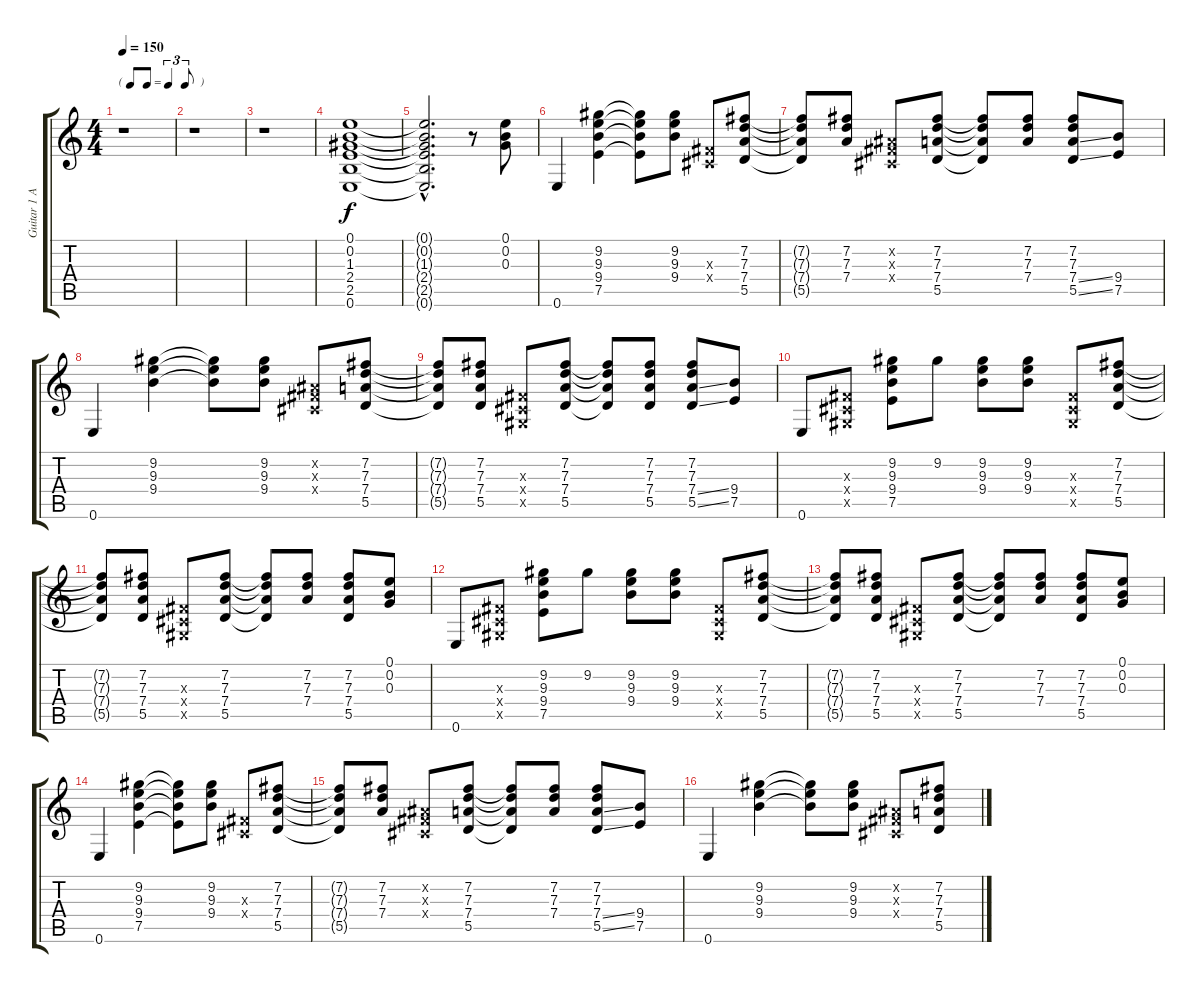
\track ("Guitar 1 Ac" "Guitar 1 A") {instrument acousticguitarsteel}
\staff {score tabs}
\tuning (E4 B3 G3 D3 A2 E2) {hide}
\ts (4 4)
\tf triplet8th
\tempo 150
\clef g2
\ks c
r.1{dy f} |
r.1 |
r.1 |
(0.1 0.2 1.3 2.4 2.5 0.6).1 |
(0.1{hac t} 0.2{hac t} 1.3{hac t} 2.4{hac t} 2.5{hac t} 0.6{hac t}).2{d} r.8 (0.1 0.2 0.3).8 |
0.6.4 (9.2 9.3 9.4 7.5).4 (9.2{t} 9.3{t} 9.4{t} 7.5{t}).8 (9.2 9.3 9.4).8 (-1.3{x} -1.4{x}).8 (7.2 7.3 7.4 5.5).8 |
(7.2{t} 7.3{t} 7.4{t} 5.5{t}).8 (7.2 7.3 7.4).8 (-1.2{x} -1.3{x} -1.4{x}).8 (7.2 7.3 7.4 5.5).8 (7.2{t} 7.3{t} 7.4{t} 5.5{t}).8 (7.2 7.3 7.4).8 (7.2 7.3 7.4{ss} 5.5{ss}).8 (9.4 7.5).8 |
0.6.4 (9.2 9.3 9.4).4 (9.2{t} 9.3{t} 9.4{t}).8 (9.2 9.3 9.4).8 (-1.2{x} -1.3{x} -1.4{x}).8 (7.2 7.3 7.4 5.5).8 |
(7.2{t} 7.3{t} 7.4{t} 5.5{t}).8 (7.2 7.3 7.4 5.5).8 (-1.3{x} -1.4{x} -1.5{x}).8 (7.2 7.3 7.4 5.5).8 (7.2{t} 7.3{t} 7.4{t} 5.5{t}).8 (7.2 7.3 7.4 5.5).8 (7.2 7.3 7.4{ss} 5.5{ss}).8 (9.4 7.5).8 |
0.6.8 (-1.3{x} -1.4{x} -1.5{x}).8 (9.2 9.3 9.4 7.5).8 9.2.8 (9.2 9.3 9.4).8 (9.2 9.3 9.4).8 (-1.3{x} -1.4{x} -1.5{x}).8 (7.2 7.3 7.4 5.5).8 |
(7.2{t} 7.3{t} 7.4{t} 5.5{t}).8 (7.2 7.3 7.4 5.5).8 (-1.3{x} -1.4{x} -1.5{x}).8 (7.2 7.3 7.4 5.5).8 (7.2{t} 7.3{t} 7.4{t} 5.5{t}).8 (7.2 7.3 7.4).8 (7.2 7.3 7.4 5.5).8 (0.1 0.2 0.3).8 |
0.6.8 (-1.3{x} -1.4{x} -1.5{x}).8 (9.2 9.3 9.4 7.5).8 9.2.8 (9.2 9.3 9.4).8 (9.2 9.3 9.4).8 (-1.3{x} -1.4{x} -1.5{x}).8 (7.2 7.3 7.4 5.5).8 |
(7.2{t} 7.3{t} 7.4{t} 5.5{t}).8 (7.2 7.3 7.4 5.5).8 (-1.3{x} -1.4{x} -1.5{x}).8 (7.2 7.3 7.4 5.5).8 (7.2{t} 7.3{t} 7.4{t} 5.5{t}).8 (7.2 7.3 7.4).8 (7.2 7.3 7.4 5.5).8 (0.1 0.2 0.3).8 |
0.6.4 (9.2 9.3 9.4 7.5).4 (9.2{t} 9.3{t} 9.4{t} 7.5{t}).8 (9.2 9.3 9.4).8 (-1.3{x} -1.4{x}).8 (7.2 7.3 7.4 5.5).8 |
(7.2{t} 7.3{t} 7.4{t} 5.5{t}).8 (7.2 7.3 7.4).8 (-1.2{x} -1.3{x} -1.4{x}).8 (7.2 7.3 7.4 5.5).8 (7.2{t} 7.3{t} 7.4{t} 5.5{t}).8 (7.2 7.3 7.4).8 (7.2 7.3 7.4{ss} 5.5{ss}).8 (9.4 7.5).8 |
0.6.4 (9.2 9.3 9.4).4 (9.2{t} 9.3{t} 9.4{t}).8 (9.2 9.3 9.4).8 (-1.2{x} -1.3{x} -1.4{x}).8 (7.2 7.3 7.4 5.5).8
